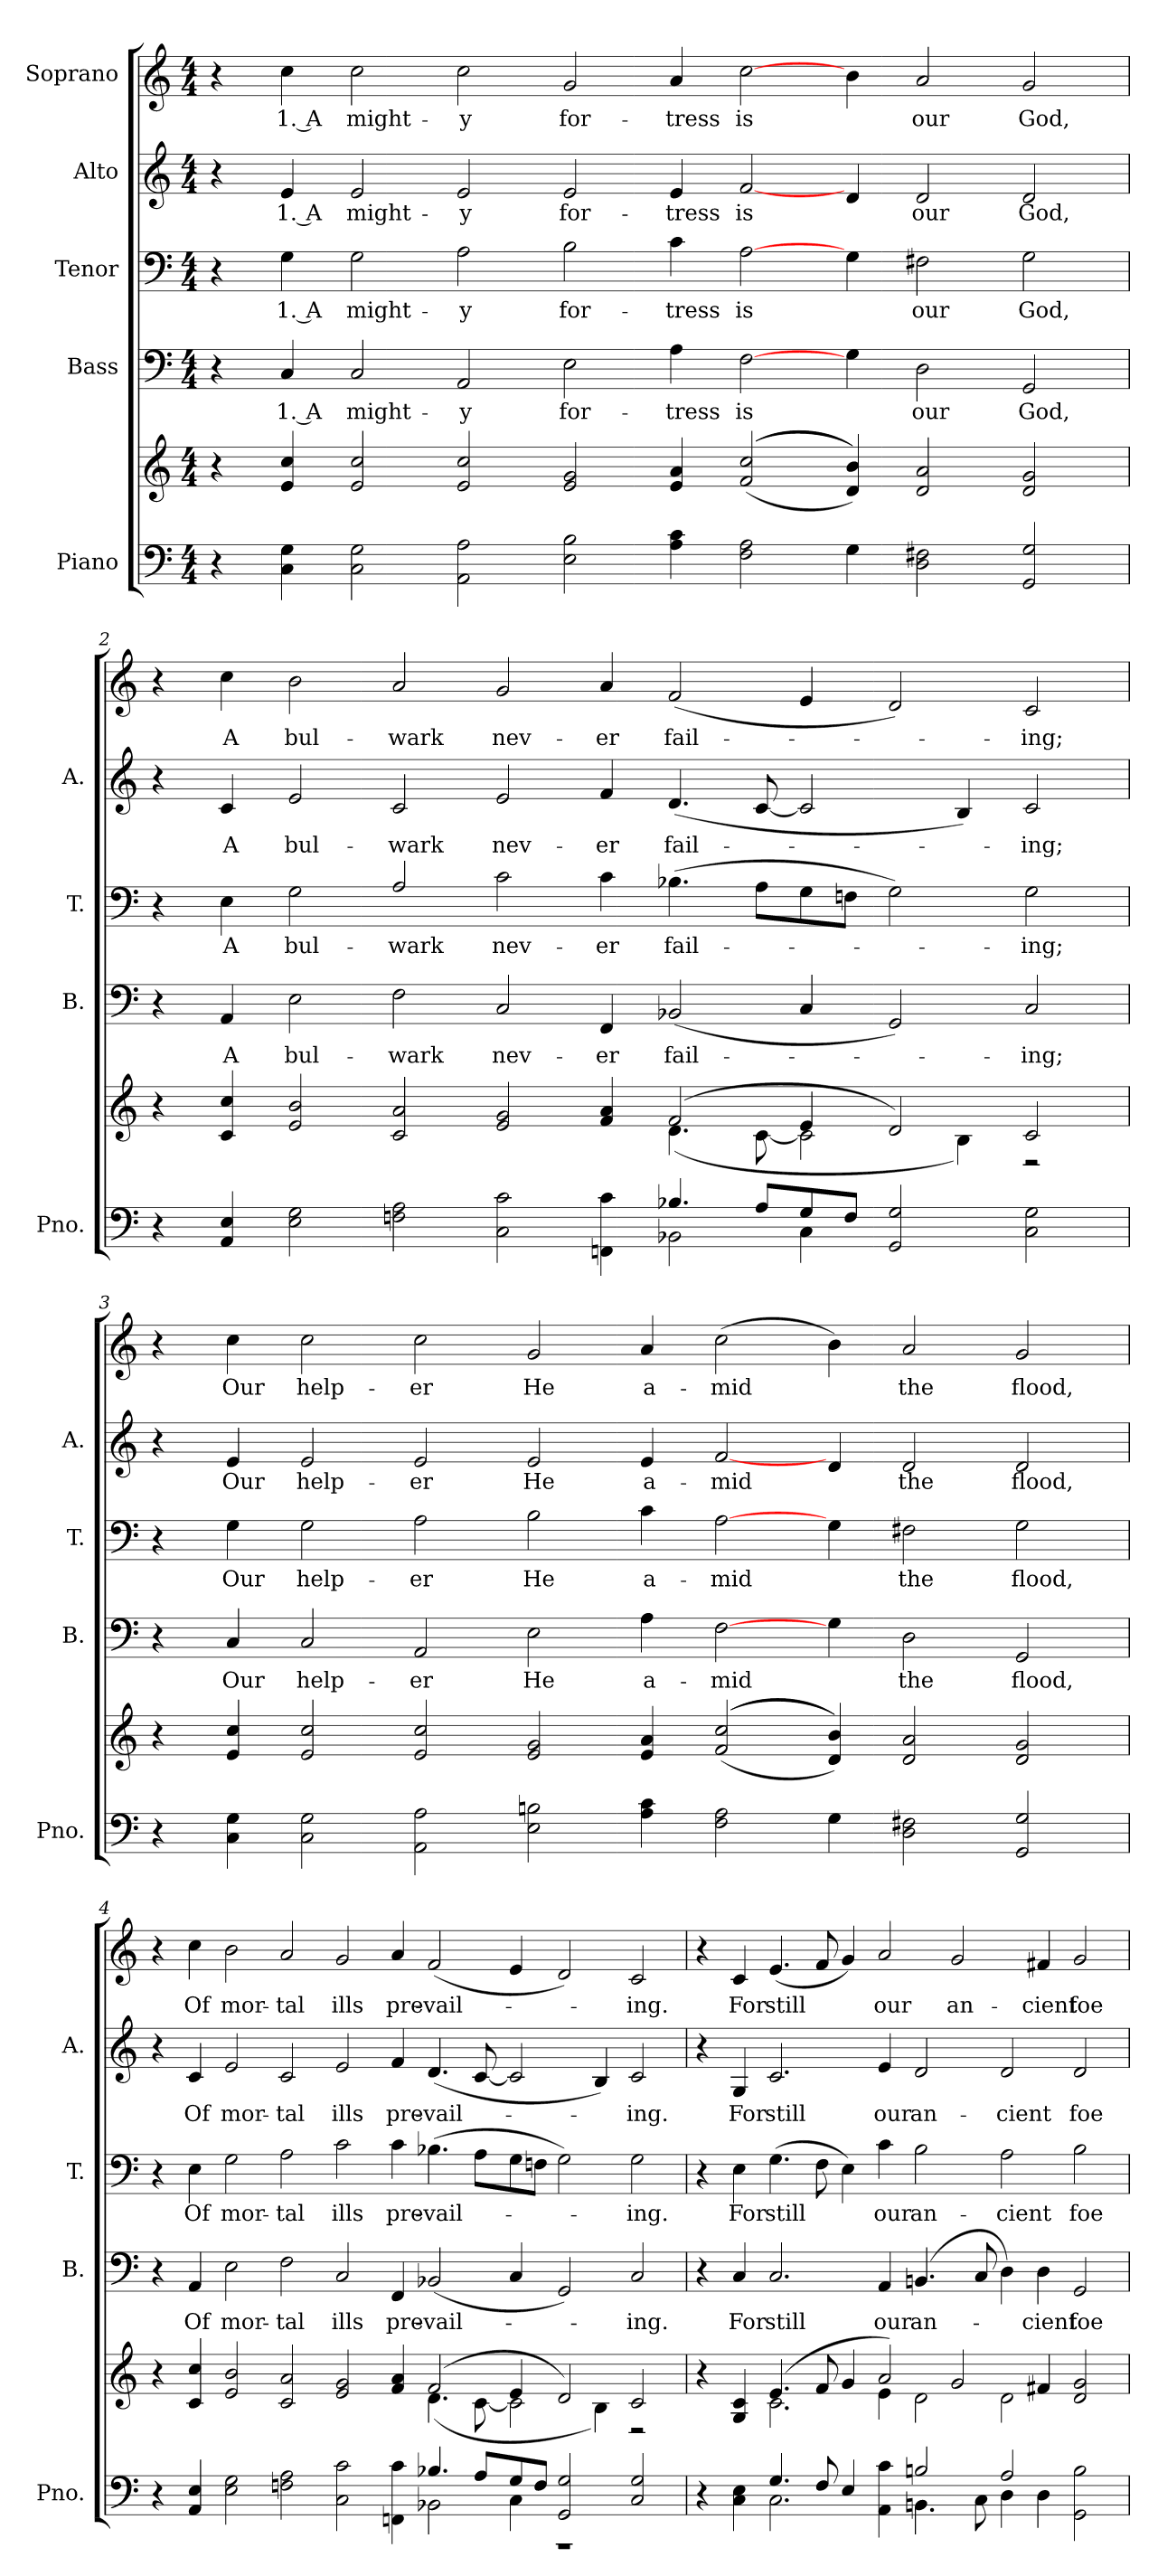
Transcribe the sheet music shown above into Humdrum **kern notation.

**kern	**kern	**kern	**text	**kern	**text	**kern	**text	**kern	**text
*part5	*part5	*part4	*part4	*part3	*part3	*part2	*part2	*part1	*part1
*staff6	*staff5	*staff4	*staff4	*staff3	*staff3	*staff2	*staff2	*staff1	*staff1
*I"Piano	*	*I"Bass	*	*I"Tenor	*	*I"Alto	*	*I"Soprano	*
*I'Pno.	*	*I'B.	*	*I'T.	*	*I'A.	*	*	*
!!LO:PB:g=z
*clefF4	*clefG2	*clefF4	*	*clefF4	*	*clefG2	*	*clefG2	*
*k[]	*k[]	*k[]	*	*k[]	*	*k[]	*	*k[]	*
*C:	*C:	*C:	*	*C:	*	*C:	*	*C:	*
*M4/4	*M4/4	*M4/4	*	*M4/4	*	*M4/4	*	*M4/4	*
*MM210	*MM210	*MM210	*	*MM210	*	*MM210	*	*MM210	*
=1	=1	=1	=1	=1	=1	=1	=1	=1	=1
4r	4r	4r	.	4r	.	4r	.	4r	.
!	!	!	!LO:LY:b:color=#000000	!	!	!	!	!	!
!	!	!	!	!	!LO:LY:b:color=#000000	!	!	!	!
!	!	!	!	!	!	!	!LO:LY:b:color=#000000	!	!
!	!	!	!	!	!	!	!	!	!LO:LY:b:color=#000000
4Ci\ 4Gi	4ei/ 4cci	4Ci/	1. A	4Gi\	1. A	4ei/	1. A	4cci\	1. A
!	!	!	!LO:LY:b:color=#000000	!	!	!	!	!	!
!	!	!	!	!	!LO:LY:b:color=#000000	!	!	!	!
!	!	!	!	!	!	!	!LO:LY:b:color=#000000	!	!
!	!	!	!	!	!	!	!	!	!LO:LY:b:color=#000000
2Ci\ 2Gi	2ei/ 2cci	2Ci/	might-	2Gi\	might-	2ei/	might-	2cci\	might-
!	!	!	!LO:LY:b:color=#000000	!	!	!	!	!	!
!	!	!	!	!	!LO:LY:b:color=#000000	!	!	!	!
!	!	!	!	!	!	!	!LO:LY:b:color=#000000	!	!
!	!	!	!	!	!	!	!	!	!LO:LY:b:color=#000000
2AAi\ 2Ai	2ei/ 2cci	2AAi/	-y	2Ai\	-y	2ei/	-y	2cci\	-y
!	!	!	!LO:LY:b:color=#000000	!	!	!	!	!	!
!	!	!	!	!	!LO:LY:b:color=#000000	!	!	!	!
!	!	!	!	!	!	!	!LO:LY:b:color=#000000	!	!
!	!	!	!	!	!	!	!	!	!LO:LY:b:color=#000000
2Ei\ 2Bi	2ei/ 2gi	2Ei\	for-	2Bi\	for-	2ei/	for-	2gi/	for-
!	!	!	!LO:LY:b:color=#000000	!	!	!	!	!	!
!	!	!	!	!	!LO:LY:b:color=#000000	!	!	!	!
!	!	!	!	!	!	!	!LO:LY:b:color=#000000	!	!
!	!	!	!	!	!	!	!	!	!LO:LY:b:color=#000000
4Ai\ 4ci	4ei/ 4ai	4Ai\	-tress	4ci\	-tress	4ei/	-tress	4ai/	-tress
!	!	!	!LO:LY:b:color=#000000	!	!	!	!	!	!
!	!	!	!	!	!LO:LY:b:color=#000000	!	!	!	!
!	!	!	!	!	!	!	!LO:LY:b:color=#000000	!	!
!	!	!	!	!	!	!	!	!	!LO:LY:b:color=#000000
2Fi\ 2Ai	(((2fi/ 2cci	[>2Fi\	is	[>2Ai\	is	[<2fi/	is	[>2cci\	is
4Gi\	4di/ 4bi)))	4Gi\	.	4Gi\	.	4di/	.	4bi\	.
!	!	!	!LO:LY:b:color=#000000	!	!	!	!	!	!
!	!	!	!	!	!LO:LY:b:color=#000000	!	!	!	!
!	!	!	!	!	!	!	!LO:LY:b:color=#000000	!	!
!	!	!	!	!	!	!	!	!	!LO:LY:b:color=#000000
2Di\ 2F#Xi	2di/ 2ai	2Di\	our	2F#Xi\	our	2di/	our	2ai/	our
!	!	!	!LO:LY:b:color=#000000	!	!	!	!	!	!
!	!	!	!	!	!LO:LY:b:color=#000000	!	!	!	!
!	!	!	!	!	!	!	!LO:LY:b:color=#000000	!	!
!	!	!	!	!	!	!	!	!	!LO:LY:b:color=#000000
2GGi/ 2Gi	2di/ 2gi	2GGi/	God,	2Gi\	God,	2di/	God,	2gi/	God,
=2	=2	=2	=2	=2	=2	=2	=2	=2	=2
*^	*^	*	*	*	*	*	*	*	*
4r	1ryy	4r	1ryy	4r	.	4r	.	4r	.	4r	.
!	!	!	!	!	!LO:LY:b:color=#000000	!	!	!	!	!	!
!	!	!	!	!	!	!	!LO:LY:b:color=#000000	!	!	!	!
!	!	!	!	!	!	!	!	!	!LO:LY:b:color=#000000	!	!
!	!	!	!	!	!	!	!	!	!	!	!LO:LY:b:color=#000000
4AAi/ 4Ei	.	4ci/ 4cci	.	4AAi/	A	4Ei\	A	4ci/	A	4cci\	A
!	!	!	!	!	!LO:LY:b:color=#000000	!	!	!	!	!	!
!	!	!	!	!	!	!	!LO:LY:b:color=#000000	!	!	!	!
!	!	!	!	!	!	!	!	!	!LO:LY:b:color=#000000	!	!
!	!	!	!	!	!	!	!	!	!	!	!LO:LY:b:color=#000000
2Ei\ 2Gi	.	2ei/ 2bi	.	2Ei\	bul-	2Gi\	bul-	2ei/	bul-	2bi\	bul-
!	!	!	!	!	!LO:LY:b:color=#000000	!	!	!	!	!	!
!	!	!	!	!	!	!	!LO:LY:b:color=#000000	!	!	!	!
!	!	!	!	!	!	!	!	!	!LO:LY:b:color=#000000	!	!
!	!	!	!	!	!	!	!	!	!	!	!LO:LY:b:color=#000000
2Fni\ 2Ai	1ryy	2ci/ 2ai	1ryy	2Fi\	-wark	2Ai/	-wark	2ci/	-wark	2ai/	-wark
!	!	!	!	!	!LO:LY:b:color=#000000	!	!	!	!	!	!
!	!	!	!	!	!	!	!LO:LY:b:color=#000000	!	!	!	!
!	!	!	!	!	!	!	!	!	!LO:LY:b:color=#000000	!	!
!	!	!	!	!	!	!	!	!	!	!	!LO:LY:b:color=#000000
2Ci\ 2ci	.	2ei/ 2gi	.	2Ci/	nev-	2ci\	nev-	2ei/	nev-	2gi/	nev-
!	!	!	!	!	!LO:LY:b:color=#000000	!	!	!	!	!	!
!	!	!	!	!	!	!	!LO:LY:b:color=#000000	!	!	!	!
!	!	!	!	!	!	!	!	!	!LO:LY:b:color=#000000	!	!
!	!	!	!	!	!	!	!	!	!	!	!LO:LY:b:color=#000000
4FFni\ 4ci	4ryy	4fi/ 4ai	4ryy	4FFi/	-er	4ci\	-er	4fi/	-er	4ai/	-er
!	!	!	!	!	!LO:LY:b:color=#000000	!	!	!	!	!	!
!	!	!	!	!	!	!	!LO:LY:b:color=#000000	!	!	!	!
!	!	!	!	!	!	!	!	!	!LO:LY:b:color=#000000	!	!
!	!	!	!	!	!	!	!	!	!	!	!LO:LY:b:color=#000000
4.B-Xi/	2BB-Xi\	(2fi/	(4.di\	(2BB-Xi/	fail-	(4.B-Xi\	fail-	(4.di/	fail-	(2fi/	fail-
8Ai/L	.	.	[<8ci\	.	.	8Ai\L	.	[<8ci/	.	.	.
8Gi/	4Ci\	4ei/	2ci\]	4Ci/	.	8Gi\	.	2ci/]	.	4ei/	.
8Fi/J	.	.	.	.	.	8Fni\J	.	.	.	.	.
2GGi/ 2Gi	1ryy	2di/)	.	2GGi/)	.	2Gi\)	.	.	.	2di/)	.
.	.	.	4Bi\)	.	.	.	.	4Bi/)	.	.	.
!	!	!	!	!	!LO:LY:b:color=#000000	!	!	!	!	!	!
!	!	!	!	!	!	!	!LO:LY:b:color=#000000	!	!	!	!
!	!	!	!	!	!	!	!	!	!LO:LY:b:color=#000000	!	!
!	!	!	!	!	!	!	!	!	!	!	!LO:LY:b:color=#000000
2Ci\ 2Gi	.	2ci/	2r	2Ci/	-ing;	2Gi\	-ing;	2ci/	-ing;	2ci/	-ing;
*v	*v	*	*	*	*	*	*	*	*	*	*
*	*v	*v	*	*	*	*	*	*	*	*
!!LO:PB:g=z
=3	=3	=3	=3	=3	=3	=3	=3	=3	=3
4r	4r	4r	.	4r	.	4r	.	4r	.
!	!	!	!LO:LY:b:color=#000000	!	!	!	!	!	!
!	!	!	!	!	!LO:LY:b:color=#000000	!	!	!	!
!	!	!	!	!	!	!	!LO:LY:b:color=#000000	!	!
!	!	!	!	!	!	!	!	!	!LO:LY:b:color=#000000
4Ci\ 4Gi	4ei/ 4cci	4Ci/	Our	4Gi\	Our	4ei/	Our	4cci\	Our
!	!	!	!LO:LY:b:color=#000000	!	!	!	!	!	!
!	!	!	!	!	!LO:LY:b:color=#000000	!	!	!	!
!	!	!	!	!	!	!	!LO:LY:b:color=#000000	!	!
!	!	!	!	!	!	!	!	!	!LO:LY:b:color=#000000
2Ci\ 2Gi	2ei/ 2cci	2Ci/	help-	2Gi\	help-	2ei/	help-	2cci\	help-
!	!	!	!LO:LY:b:color=#000000	!	!	!	!	!	!
!	!	!	!	!	!LO:LY:b:color=#000000	!	!	!	!
!	!	!	!	!	!	!	!LO:LY:b:color=#000000	!	!
!	!	!	!	!	!	!	!	!	!LO:LY:b:color=#000000
2AAi\ 2Ai	2ei/ 2cci	2AAi/	-er	2Ai\	-er	2ei/	-er	2cci\	-er
!	!	!	!LO:LY:b:color=#000000	!	!	!	!	!	!
!	!	!	!	!	!LO:LY:b:color=#000000	!	!	!	!
!	!	!	!	!	!	!	!LO:LY:b:color=#000000	!	!
!	!	!	!	!	!	!	!	!	!LO:LY:b:color=#000000
2Ei\ 2Bni	2ei/ 2gi	2Ei\	He	2Bi\	He	2ei/	He	2gi/	He
!	!	!	!LO:LY:b:color=#000000	!	!	!	!	!	!
!	!	!	!	!	!LO:LY:b:color=#000000	!	!	!	!
!	!	!	!	!	!	!	!LO:LY:b:color=#000000	!	!
!	!	!	!	!	!	!	!	!	!LO:LY:b:color=#000000
4Ai\ 4ci	4ei/ 4ai	4Ai\	a-	4ci\	a-	4ei/	a-	4ai/	a-
!	!	!	!LO:LY:b:color=#000000	!	!	!	!	!	!
!	!	!	!	!	!LO:LY:b:color=#000000	!	!	!	!
!	!	!	!	!	!	!	!LO:LY:b:color=#000000	!	!
!	!	!	!	!	!	!	!	!	!LO:LY:b:color=#000000
2Fi\ 2Ai	(((2fi/ 2cci	[>2Fi\	-mid	[>2Ai\	-mid	[<2fi/	-mid	(2cci\	-mid
4Gi\	4di/ 4bi)))	4Gi\	.	4Gi\	.	4di/	.	4bi\)	.
!	!	!	!LO:LY:b:color=#000000	!	!	!	!	!	!
!	!	!	!	!	!LO:LY:b:color=#000000	!	!	!	!
!	!	!	!	!	!	!	!LO:LY:b:color=#000000	!	!
!	!	!	!	!	!	!	!	!	!LO:LY:b:color=#000000
2Di\ 2F#Xi	2di/ 2ai	2Di\	the	2F#Xi\	the	2di/	the	2ai/	the
!	!	!	!LO:LY:b:color=#000000	!	!	!	!	!	!
!	!	!	!	!	!LO:LY:b:color=#000000	!	!	!	!
!	!	!	!	!	!	!	!LO:LY:b:color=#000000	!	!
!	!	!	!	!	!	!	!	!	!LO:LY:b:color=#000000
2GGi/ 2Gi	2di/ 2gi	2GGi/	flood,	2Gi\	flood,	2di/	flood,	2gi/	flood,
=4	=4	=4	=4	=4	=4	=4	=4	=4	=4
*^	*^	*	*	*	*	*	*	*	*
4r	1ryy	4r	1ryy	4r	.	4r	.	4r	.	4r	.
!	!	!	!	!	!LO:LY:b:color=#000000	!	!	!	!	!	!
!	!	!	!	!	!	!	!LO:LY:b:color=#000000	!	!	!	!
!	!	!	!	!	!	!	!	!	!LO:LY:b:color=#000000	!	!
!	!	!	!	!	!	!	!	!	!	!	!LO:LY:b:color=#000000
4AAi/ 4Ei	.	4ci/ 4cci	.	4AAi/	Of	4Ei\	Of	4ci/	Of	4cci\	Of
!	!	!	!	!	!LO:LY:b:color=#000000	!	!	!	!	!	!
!	!	!	!	!	!	!	!LO:LY:b:color=#000000	!	!	!	!
!	!	!	!	!	!	!	!	!	!LO:LY:b:color=#000000	!	!
!	!	!	!	!	!	!	!	!	!	!	!LO:LY:b:color=#000000
2Ei\ 2Gi	.	2ei/ 2bi	.	2Ei\	mor-	2Gi\	mor-	2ei/	mor-	2bi\	mor-
!	!	!	!	!	!LO:LY:b:color=#000000	!	!	!	!	!	!
!	!	!	!	!	!	!	!LO:LY:b:color=#000000	!	!	!	!
!	!	!	!	!	!	!	!	!	!LO:LY:b:color=#000000	!	!
!	!	!	!	!	!	!	!	!	!	!	!LO:LY:b:color=#000000
2Fni\ 2Ai	1ryy	2ci/ 2ai	1ryy	2Fi\	-tal	2Ai\	-tal	2ci/	-tal	2ai/	-tal
!	!	!	!	!	!LO:LY:b:color=#000000	!	!	!	!	!	!
!	!	!	!	!	!	!	!LO:LY:b:color=#000000	!	!	!	!
!	!	!	!	!	!	!	!	!	!LO:LY:b:color=#000000	!	!
!	!	!	!	!	!	!	!	!	!	!	!LO:LY:b:color=#000000
2Ci\ 2ci	.	2ei/ 2gi	.	2Ci/	ills	2ci\	ills	2ei/	ills	2gi/	ills
!	!	!	!	!	!LO:LY:b:color=#000000	!	!	!	!	!	!
!	!	!	!	!	!	!	!LO:LY:b:color=#000000	!	!	!	!
!	!	!	!	!	!	!	!	!	!LO:LY:b:color=#000000	!	!
!	!	!	!	!	!	!	!	!	!	!	!LO:LY:b:color=#000000
4FFni\ 4ci	4ryy	4fi/ 4ai	4ryy	4FFi/	pre-	4ci\	pre-	4fi/	pre-	4ai/	pre-
!	!	!	!	!	!LO:LY:b:color=#000000	!	!	!	!	!	!
!	!	!	!	!	!	!	!LO:LY:b:color=#000000	!	!	!	!
!	!	!	!	!	!	!	!	!	!LO:LY:b:color=#000000	!	!
!	!	!	!	!	!	!	!	!	!	!	!LO:LY:b:color=#000000
4.B-Xi/	2BB-Xi\	(2fi/	(4.di\	(2BB-Xi/	-vail-	(4.B-Xi\	-vail-	(4.di/	-vail-	(2fi/	-vail-
8Ai/L	.	.	[<8ci\	.	.	8Ai\L	.	[<8ci/	.	.	.
8Gi/	4Ci\	4ei/	2ci\]	4Ci/	.	8Gi\	.	2ci/]	.	4ei/	.
8Fi/J	.	.	.	.	.	8Fni\J	.	.	.	.	.
2GGi/ 2Gi	1r	2di/)	.	2GGi/)	.	2Gi\)	.	.	.	2di/)	.
.	.	.	4Bi\)	.	.	.	.	4Bi/)	.	.	.
!	!	!	!	!	!LO:LY:b:color=#000000	!	!	!	!	!	!
!	!	!	!	!	!	!	!LO:LY:b:color=#000000	!	!	!	!
!	!	!	!	!	!	!	!	!	!LO:LY:b:color=#000000	!	!
!	!	!	!	!	!	!	!	!	!	!	!LO:LY:b:color=#000000
2Ci/ 2Gi	.	2ci/	2r	2Ci/	-ing.	2Gi\	-ing.	2ci/	-ing.	2ci/	-ing.
!!LO:PB:g=z
=5	=5	=5	=5	=5	=5	=5	=5	=5	=5	=5	=5
4r	2ryy	4r	2ryy	4r	.	4r	.	4r	.	4r	.
!	!	!	!	!	!LO:LY:b:color=#000000	!	!	!	!	!	!
!	!	!	!	!	!	!	!LO:LY:b:color=#000000	!	!	!	!
!	!	!	!	!	!	!	!	!	!LO:LY:b:color=#000000	!	!
!	!	!	!	!	!	!	!	!	!	!	!LO:LY:b:color=#000000
4Ci\ 4Ei	.	4Gi/ 4ci	.	4Ci/	For	4Ei\	For	4Gi/	For	4ci/	For
!	!	!	!	!	!LO:LY:b:color=#000000	!	!	!	!	!	!
!	!	!	!	!	!	!	!LO:LY:b:color=#000000	!	!	!	!
!	!	!	!	!	!	!	!	!	!LO:LY:b:color=#000000	!	!
!	!	!	!	!	!	!	!	!	!	!	!LO:LY:b:color=#000000
4.Gi/	2.Ci\	(4.ei/	2.ci\	2.Ci/	still	(4.Gi\	still	2.ci/	still	(4.ei/	still
8Fi/	.	8fi/	.	.	.	8Fi\	.	.	.	8fi/	.
4Ei/	.	4gi/	.	.	.	4Ei\)	.	.	.	4gi/)	.
!	!	!	!	!	!LO:LY:b:color=#000000	!	!	!	!	!	!
!	!	!	!	!	!	!	!LO:LY:b:color=#000000	!	!	!	!
!	!	!	!	!	!	!	!	!	!LO:LY:b:color=#000000	!	!
!	!	!	!	!	!	!	!	!	!	!	!LO:LY:b:color=#000000
4AAi\ 4ci	4ryy	2ai/)	4ei\	4AAi/	our	4ci\	our	4ei/	our	2ai/	our
!	!	!	!	!	!LO:LY:b:color=#000000	!	!	!	!	!	!
!	!	!	!	!	!	!	!LO:LY:b:color=#000000	!	!	!	!
!	!	!	!	!	!	!	!	!	!LO:LY:b:color=#000000	!	!
2Bni/	4.BBni\	.	2di\	(4.BBni/	an-	2Bi\	an-	2di/	an-	.	.
!	!	!	!	!	!	!	!	!	!	!	!LO:LY:b:color=#000000
.	.	2gi/	.	.	.	.	.	.	.	2gi/	an-
.	8Ci\	.	.	8Ci/	.	.	.	.	.	.	.
!	!	!	!	!	!	!	!LO:LY:b:color=#000000	!	!	!	!
!	!	!	!	!	!	!	!	!	!LO:LY:b:color=#000000	!	!
2Ai/	4Di\	.	2di\	4Di\)	.	2Ai\	-cient	2di/	-cient	.	.
!	!	!	!	!	!LO:LY:b:color=#000000	!	!	!	!	!	!
!	!	!	!	!	!	!	!	!	!	!	!LO:LY:b:color=#000000
.	4Di\	4f#Xi/	.	4Di\	-cient	.	.	.	.	4f#Xi/	-cient
!	!	!	!	!	!LO:LY:b:color=#000000	!	!	!	!	!	!
!	!	!	!	!	!	!	!LO:LY:b:color=#000000	!	!	!	!
!	!	!	!	!	!	!	!	!	!LO:LY:b:color=#000000	!	!
!	!	!	!	!	!	!	!	!	!	!	!LO:LY:b:color=#000000
2GGi\ 2Bi	2ryy	2di/ 2gi	2ryy	2GGi/	foe	2Bi\	foe	2di/	foe	2gi/	foe
*v	*v	*	*	*	*	*	*	*	*	*	*
*	*v	*v	*	*	*	*	*	*	*	*
=	=	=	=	=	=	=	=	=	=
*-	*-	*-	*-	*-	*-	*-	*-	*-	*-
